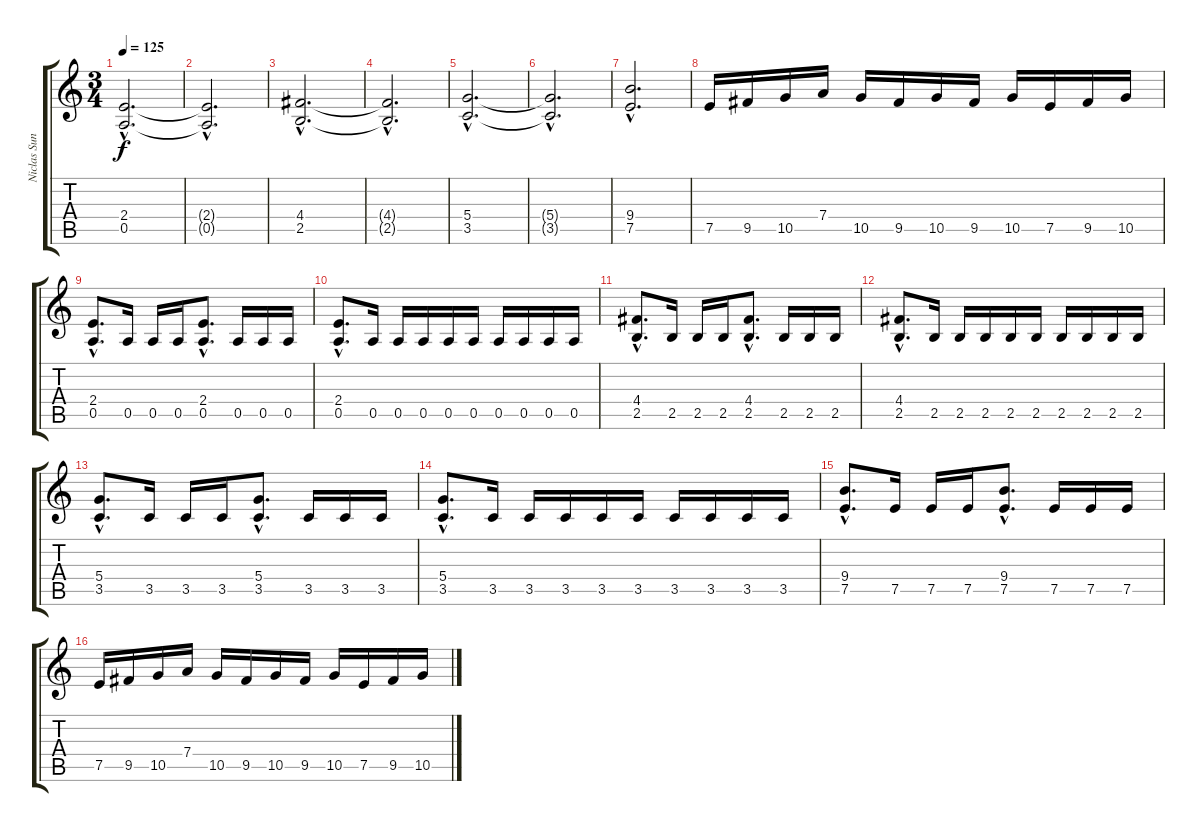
\track ("Niclas Sundin" "Niclas Sun") {instrument distortionguitar}
\staff {score tabs}
\tuning (E4 B3 G3 D3 A2 E2) {hide}
\ts (3 4)
\tempo 125
\clef g2
\ks c
(2.4{hac} 0.5{hac}).2{d dy f instrument distortionguitar} |
(2.4{hac t} 0.5{hac t}).2{d} |
(4.4{hac} 2.5{hac}).2{d} |
(4.4{hac t} 2.5{hac t}).2{d} |
(5.4{hac} 3.5{hac}).2{d} |
(5.4{hac t} 3.5{hac t}).2{d} |
(9.4{hac} 7.5{hac}).2{d} |
7.5.16 9.5.16 10.5.16 7.4.16 10.5.16 9.5.16 10.5.16 9.5.16 10.5.16 7.5.16 9.5.16 10.5.16 |
(2.4{hac} 0.5{hac}).8{d} 0.5.16 0.5.16 0.5.16 (2.4{hac} 0.5{hac}).8{d} 0.5.16 0.5.16 0.5.16 |
(2.4{hac} 0.5{hac}).8{d} 0.5.16 0.5.16 0.5.16 0.5.16 0.5.16 0.5.16 0.5.16 0.5.16 0.5.16 |
(4.4{hac} 2.5{hac}).8{d} 2.5.16 2.5.16 2.5.16 (4.4{hac} 2.5{hac}).8{d} 2.5.16 2.5.16 2.5.16 |
(4.4{hac} 2.5{hac}).8{d} 2.5.16 2.5.16 2.5.16 2.5.16 2.5.16 2.5.16 2.5.16 2.5.16 2.5.16 |
(5.4{hac} 3.5{hac}).8{d} 3.5.16 3.5.16 3.5.16 (5.4{hac} 3.5{hac}).8{d} 3.5.16 3.5.16 3.5.16 |
(5.4{hac} 3.5{hac}).8{d} 3.5.16 3.5.16 3.5.16 3.5.16 3.5.16 3.5.16 3.5.16 3.5.16 3.5.16 |
(9.4{hac} 7.5{hac}).8{d} 7.5.16 7.5.16 7.5.16 (9.4{hac} 7.5{hac}).8{d} 7.5.16 7.5.16 7.5.16 |
7.5.16 9.5.16 10.5.16 7.4.16 10.5.16 9.5.16 10.5.16 9.5.16 10.5.16 7.5.16 9.5.16 10.5.16
